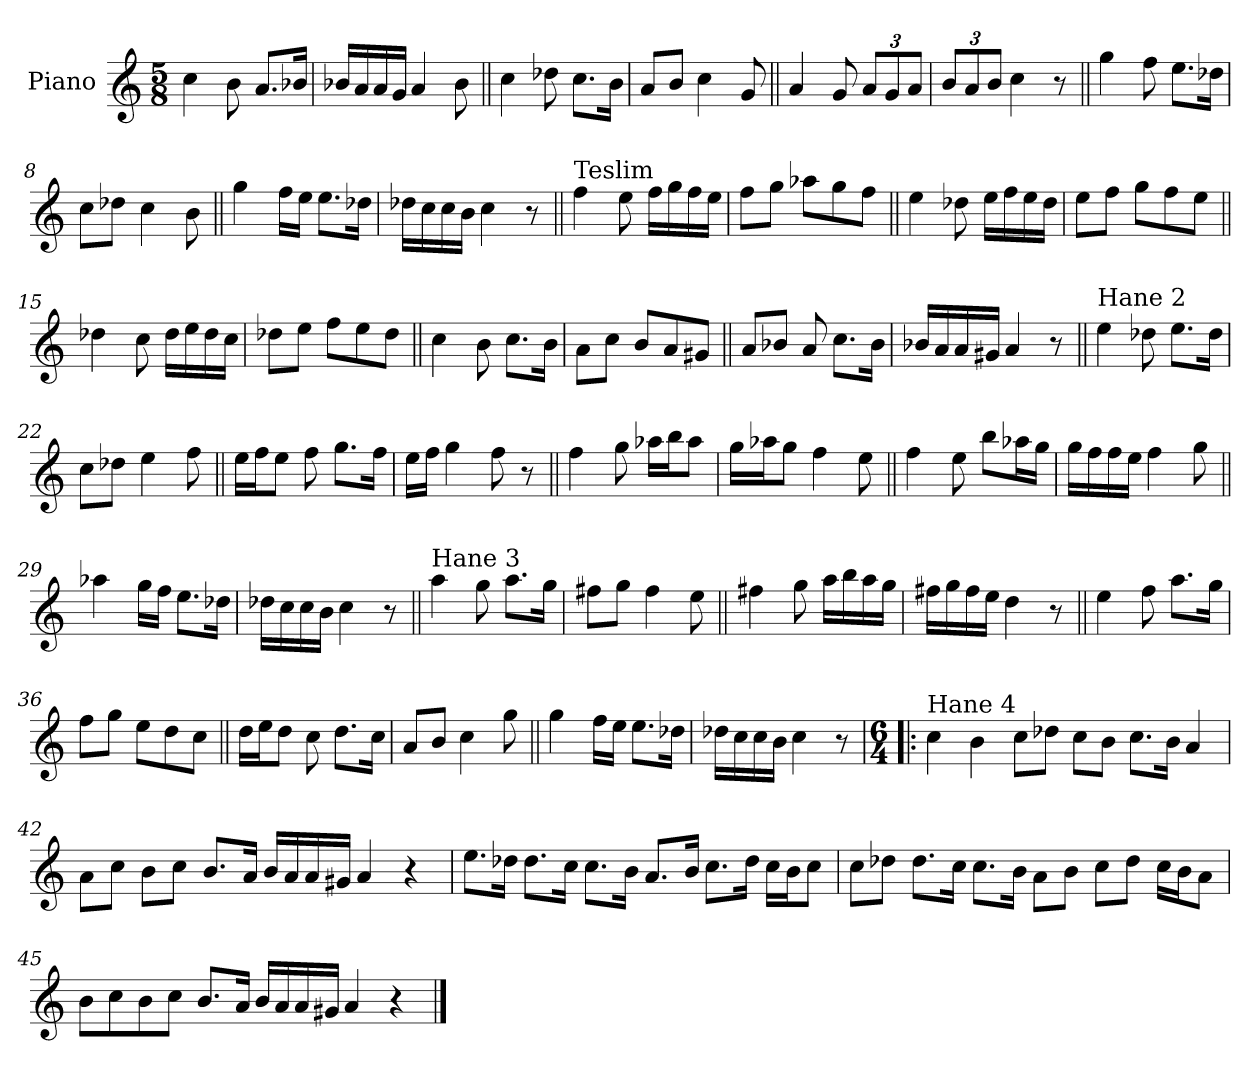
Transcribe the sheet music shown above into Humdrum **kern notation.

**kern
*part1
*staff1
*I"Piano
*I'Pno.
*clefG2
*k[]
*M5/8
=1
4cc\
8b\
8.a/L
16b-X/Jk
=2
16b-X/LL
16a/
16a/
16g/JJ
4a/
8b-\
=3||
4cc\
8dd-X\
8.cc\L
16b\Jk
=4
8a/L
8b/J
4cc\
8g/
=5||
4a/
8g/
*Xbrackettup
12a/L
12g/
12a/J
=6
12b/L
12a/
12b/J
4cc\
8r
=7||
4gg\
8ff\
8.ee\L
16dd-X\Jk
!!LO:LB:g=z
=8
8cc\L
8dd-X\J
4cc\
8b\
=9||
4gg\
16ff\LL
16ee\JJ
8.ee\L
16dd-X\Jk
=10
16dd-X\LL
16cc\
16cc\
16b\JJ
4cc\
8r
=11||
!LO:TX:a:t=Teslim
4ff\
8ee\
16ff\LL
16gg\
16ff\
16ee\JJ
=12
8ff\L
8gg\J
8aa-X\L
8gg\
8ff\J
=13||
4ee\
8dd-X\
16ee\LL
16ff\
16ee\
16dd-\JJ
=14
8ee\L
8ff\J
8gg\L
8ff\
8ee\J
!!LO:LB:g=z
=15||
4dd-X\
8cc\
16dd-\LL
16ee\
16dd-\
16cc\JJ
=16
8dd-X\L
8ee\J
8ff\L
8ee\
8dd-\J
=17||
4cc\
8b\
8.cc\L
16b\Jk
=18
8a\L
8cc\J
8b/L
8a/
8g#X/J
=19||
8a/L
8b-X/J
8a/
8.cc\L
16b-\Jk
=20
16b-X/LL
16a/
16a/
16g#X/JJ
4a/
8r
=21||
!LO:TX:a:t=Hane 2
4ee\
8dd-X\
8.ee\L
16dd-\Jk
!!LO:LB:g=z
=22
8cc\L
8dd-X\J
4ee\
8ff\
=23||
16ee\LL
16ff\J
8ee\J
8ff\
8.gg\L
16ff\Jk
=24
16ee\LL
16ff\JJ
4gg\
8ff\
8r
=25||
4ff\
8gg\
16aa-X\LL
16bb\J
8aa-\J
=26
16gg\LL
16aa-X\J
8gg\J
4ff\
8ee\
=27||
4ff\
8ee\
8bb\L
16aa-X\L
16gg\JJ
=28
16gg\LL
16ff\
16ff\
16ee\JJ
4ff\
8gg\
!!LO:LB:g=z
=29||
4aa-X\
16gg\LL
16ff\JJ
8.ee\L
16dd-X\Jk
=30
16dd-X\LL
16cc\
16cc\
16b\JJ
4cc\
8r
=31||
!LO:TX:a:t=Hane 3
4aa\
8gg\
8.aa\L
16gg\Jk
=32
8ff#X\L
8gg\J
4ff#\
8ee\
=33||
4ff#X\
8gg\
16aa\LL
16bb\
16aa\
16gg\JJ
=34
16ff#X\LL
16gg\
16ff#\
16ee\JJ
4dd\
8r
=35||
4ee\
8ff\
8.aa\L
16gg\Jk
!!LO:LB:g=z
=36
8ff\L
8gg\J
8ee\L
8dd\
8cc\J
=37||
16dd\LL
16ee\J
8dd\J
8cc\
8.dd\L
16cc\Jk
=38
8a/L
8b/J
4cc\
8gg\
=39||
4gg\
16ff\LL
16ee\JJ
8.ee\L
16dd-X\Jk
=40
16dd-X\LL
16cc\
16cc\
16b\JJ
4cc\
8r
=41!|:
*M6/4
!LO:TX:a:t=Hane 4
4cc\
4b\
8cc\L
8dd-X\J
8cc\L
8b\J
8.cc\L
16b\Jk
4a/
!!LO:LB:g=z
=42
8a\L
8cc\J
8b\L
8cc\J
8.b/L
16a/Jk
16b/LL
16a/
16a/
16g#X/JJ
4a/
4r
=43
8.ee\L
16dd-X\Jk
8.dd-\L
16cc\Jk
8.cc\L
16b\Jk
8.a/L
16b/Jk
8.cc\L
16dd-\Jk
16cc\LL
16b\J
8cc\J
=44
8cc\L
8dd-X\J
8.dd-\L
16cc\Jk
8.cc\L
16b\Jk
8a\L
8b\J
8cc\L
8dd-\J
16cc\LL
16b\J
8a\J
!!LO:LB:g=z
=45
8b\L
8cc\
8b\
8cc\J
8.b/L
16a/Jk
16b/LL
16a/
16a/
16g#X/JJ
4a/
4r
==
*-
